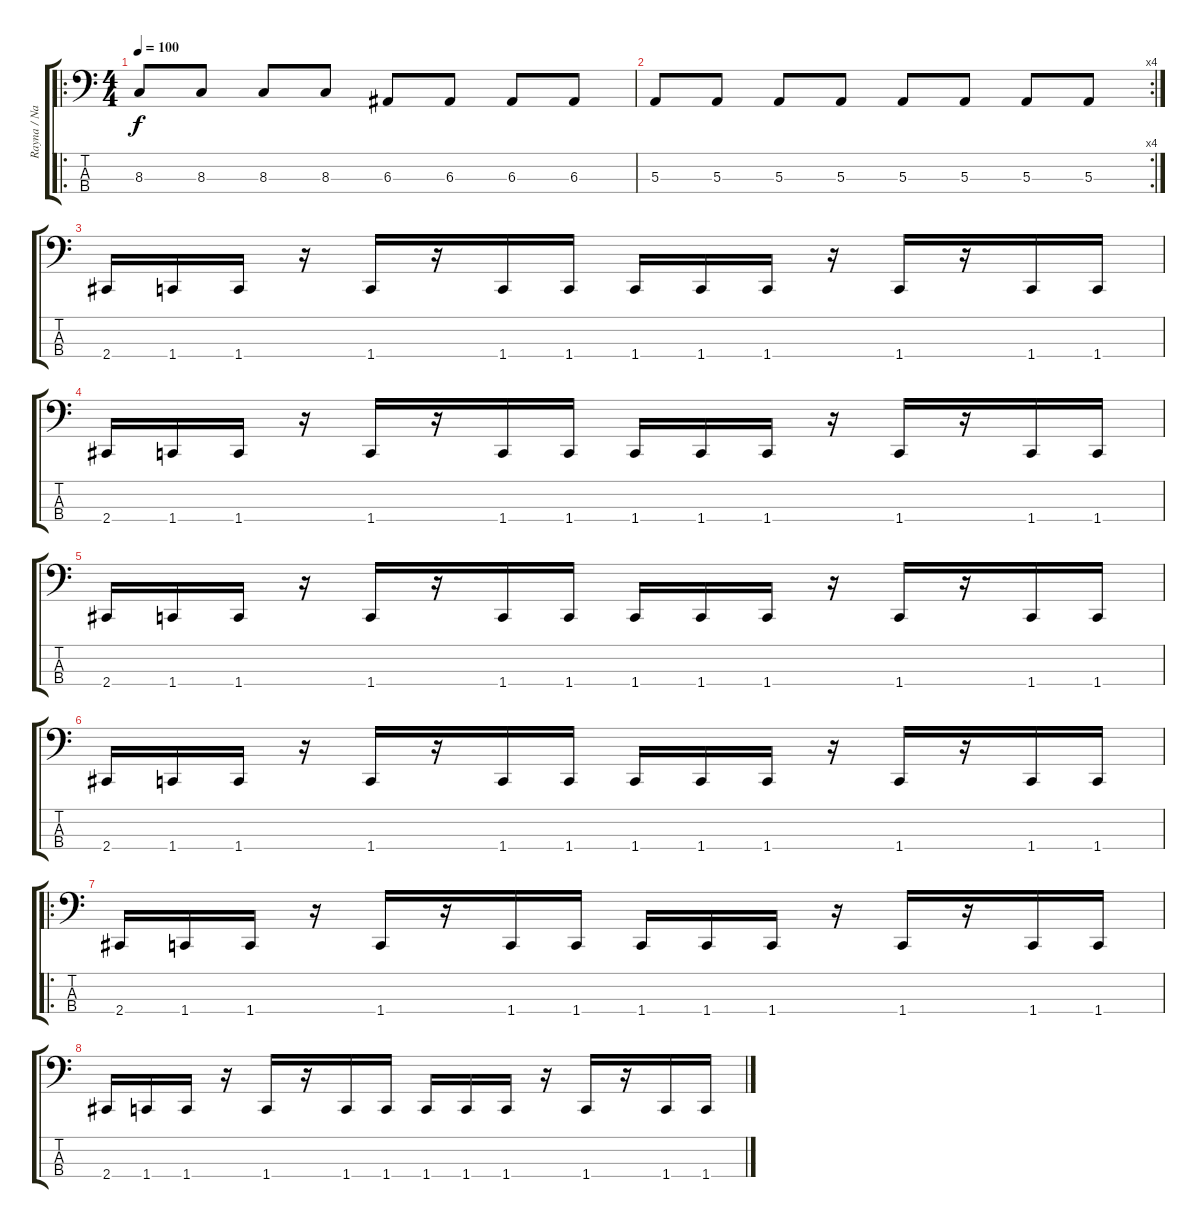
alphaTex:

\track ("Rayna / Nadja" "Rayna / Na") {instrument electricbassfinger}
\staff {score tabs}
\tuning (D2 A1 E1 B0) {hide}
\ro
\ts (4 4)
\tempo 100
\clef f4
\ks c
8.3.8{dy f} 8.3.8 8.3.8 8.3.8 6.3.8 6.3.8 6.3.8 6.3.8 |
\rc 4
5.3.8 5.3.8 5.3.8 5.3.8 5.3.8 5.3.8 5.3.8 5.3.8 |
2.4.16 1.4.16 1.4.16 r.16 1.4.16 r.16 1.4.16 1.4.16 1.4.16 1.4.16 1.4.16 r.16 1.4.16 r.16 1.4.16 1.4.16 |
2.4.16 1.4.16 1.4.16 r.16 1.4.16 r.16 1.4.16 1.4.16 1.4.16 1.4.16 1.4.16 r.16 1.4.16 r.16 1.4.16 1.4.16 |
2.4.16 1.4.16 1.4.16 r.16 1.4.16 r.16 1.4.16 1.4.16 1.4.16 1.4.16 1.4.16 r.16 1.4.16 r.16 1.4.16 1.4.16 |
2.4.16 1.4.16 1.4.16 r.16 1.4.16 r.16 1.4.16 1.4.16 1.4.16 1.4.16 1.4.16 r.16 1.4.16 r.16 1.4.16 1.4.16 |
\ro
2.4.16 1.4.16 1.4.16 r.16 1.4.16 r.16 1.4.16 1.4.16 1.4.16 1.4.16 1.4.16 r.16 1.4.16 r.16 1.4.16 1.4.16 |
2.4.16 1.4.16 1.4.16 r.16 1.4.16 r.16 1.4.16 1.4.16 1.4.16 1.4.16 1.4.16 r.16 1.4.16 r.16 1.4.16 1.4.16
